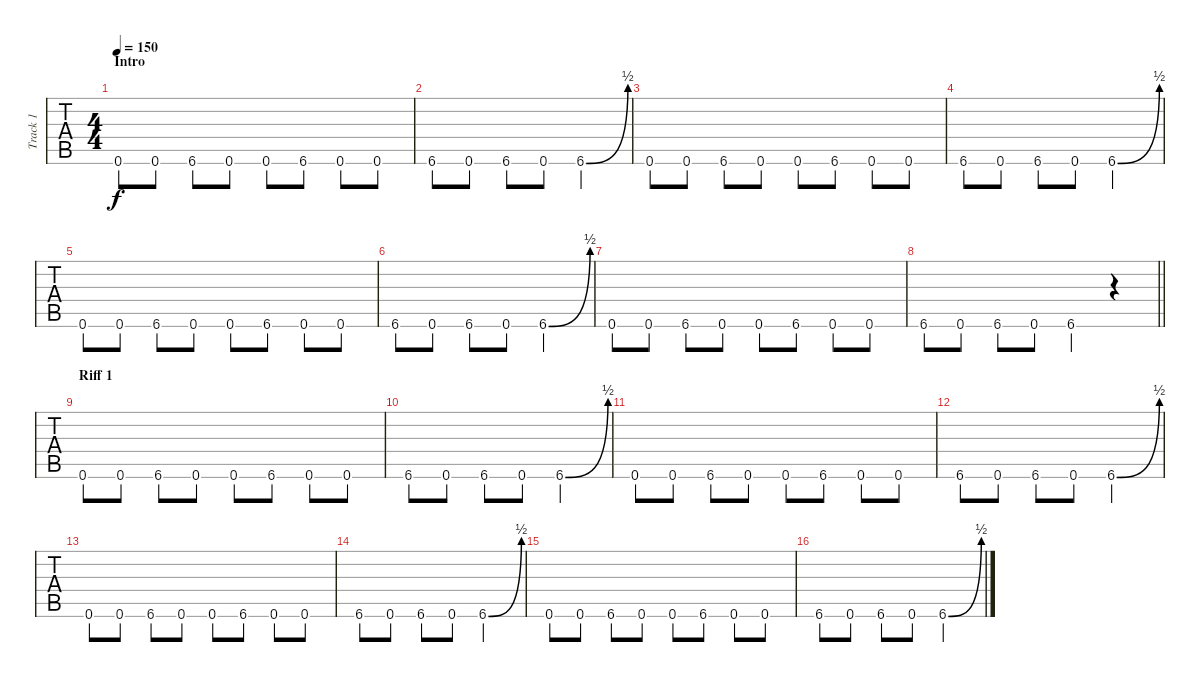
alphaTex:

\track ("Track 1" "Track 1") {instrument distortionguitar}
\staff {tabs}
\tuning (D4 A3 F3 C3 G2 C2) {hide}
\ts (4 4)
\section ("" "Intro")
\tempo 150
\clef g2
\ks c
0.6.8{dy f instrument distortionguitar} 0.6.8 6.6.8 0.6.8 0.6.8 6.6.8 0.6.8 0.6.8 |
6.6.8 0.6.8 6.6.8 0.6.8 6.6{be (bend 0 0 60 2)}.2 |
0.6.8 0.6.8 6.6.8 0.6.8 0.6.8 6.6.8 0.6.8 0.6.8 |
6.6.8 0.6.8 6.6.8 0.6.8 6.6{be (bend 0 0 60 2)}.2 |
0.6.8 0.6.8 6.6.8 0.6.8 0.6.8 6.6.8 0.6.8 0.6.8 |
6.6.8 0.6.8 6.6.8 0.6.8 6.6{be (bend 0 0 60 2)}.2 |
0.6.8 0.6.8 6.6.8 0.6.8 0.6.8 6.6.8 0.6.8 0.6.8 |
\barLineRight lightlight
6.6.8 0.6.8 6.6.8 0.6.8 6.6.4 r.4 |
\section ("" "Riff 1")
0.6.8 0.6.8 6.6.8 0.6.8 0.6.8 6.6.8 0.6.8 0.6.8 |
6.6.8 0.6.8 6.6.8 0.6.8 6.6{be (bend 0 0 60 2)}.2 |
0.6.8 0.6.8 6.6.8 0.6.8 0.6.8 6.6.8 0.6.8 0.6.8 |
6.6.8 0.6.8 6.6.8 0.6.8 6.6{be (bend 0 0 60 2)}.2 |
0.6.8 0.6.8 6.6.8 0.6.8 0.6.8 6.6.8 0.6.8 0.6.8 |
6.6.8 0.6.8 6.6.8 0.6.8 6.6{be (bend 0 0 60 2)}.2 |
0.6.8 0.6.8 6.6.8 0.6.8 0.6.8 6.6.8 0.6.8 0.6.8 |
6.6.8 0.6.8 6.6.8 0.6.8 6.6{be (bend 0 0 60 2)}.2
